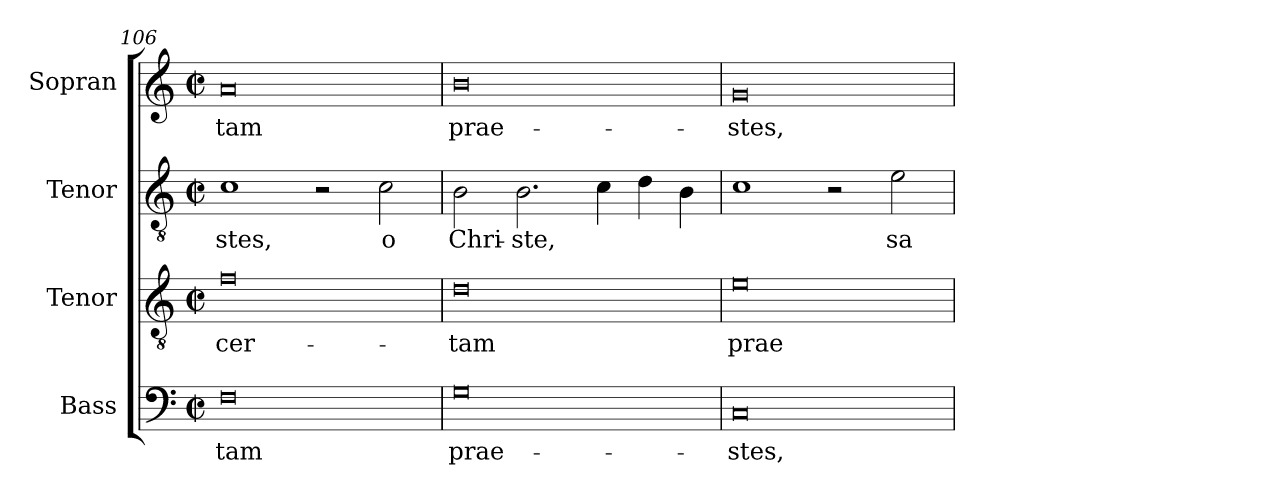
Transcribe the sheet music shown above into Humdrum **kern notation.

**kern	**text	**kern	**text	**kern	**text	**kern	**text
*part4	*part4	*part3	*part3	*part2	*part2	*part1	*part1
*staff4	*staff4	*staff3	*staff3	*staff2	*staff2	*staff1	*staff1
*I"Bass	*	*I"Tenor	*	*I"Tenor	*	*I"Sopran	*
*	*	*I'Tenor	*	*	*	*	*
!!LO:LB:g=z
*clefF4	*	*clefGv2	*	*clefGv2	*	*clefG2	*
*	*	*ITrd7c12	*	*ITrd7c12	*	*	*
*k[]	*	*k[]	*	*k[]	*	*k[]	*
*M2/2	*	*M2/2	*	*M2/2	*	*M2/2	*
*met(c|)	*	*met(c|)	*	*met(c|)	*	*met(c|)	*
=106	=106	=106	=106	=106	=106	=106	=106
!	!LO:LY:b:color=#000000	!	!	!	!	!	!
!	!	!	!LO:LY:b:color=#000000	!	!	!	!
!	!	!	!	!	!LO:LY:b:color=#000000	!	!
!	!	!	!	!	!	!	!LO:LY:b:color=#000000
0Fi	-tam	0Fi	cer-	1Ci	-stes,	0ai	-tam
.	.	.	.	2r	.	.	.
!	!	!	!	!	!LO:LY:b:color=#000000	!	!
.	.	.	.	2Ci\	o	.	.
=107	=107	=107	=107	=107	=107	=107	=107
!	!LO:LY:b:color=#000000	!	!	!	!	!	!
!	!	!	!LO:LY:b:color=#000000	!	!	!	!
!	!	!	!	!	!LO:LY:b:color=#000000	!	!
!	!	!	!	!	!	!	!LO:LY:b:color=#000000
0Gi	prae-	0Di	-tam	2BBi\	Chri-	0bi	prae-
!	!	!	!	!	!LO:LY:b:color=#000000	!	!
.	.	.	.	2.BBi\	-ste,	.	.
.	.	.	.	4Ci\	.	.	.
.	.	.	.	4Di\	.	.	.
.	.	.	.	4BBi\	.	.	.
=108	=108	=108	=108	=108	=108	=108	=108
!	!LO:LY:b:color=#000000	!	!	!	!	!	!
!	!	!	!LO:LY:b:color=#000000	!	!	!	!
!	!	!	!	!	!	!	!LO:LY:b:color=#000000
0Ci	-stes,	0Ei	prae-	1Ci	.	0gi	-stes,
.	.	.	.	2r	.	.	.
!	!	!	!	!	!LO:LY:b:color=#000000	!	!
.	.	.	.	2Ei\	sa-	.	.
=	=	=	=	=	=	=	=
*-	*-	*-	*-	*-	*-	*-	*-
